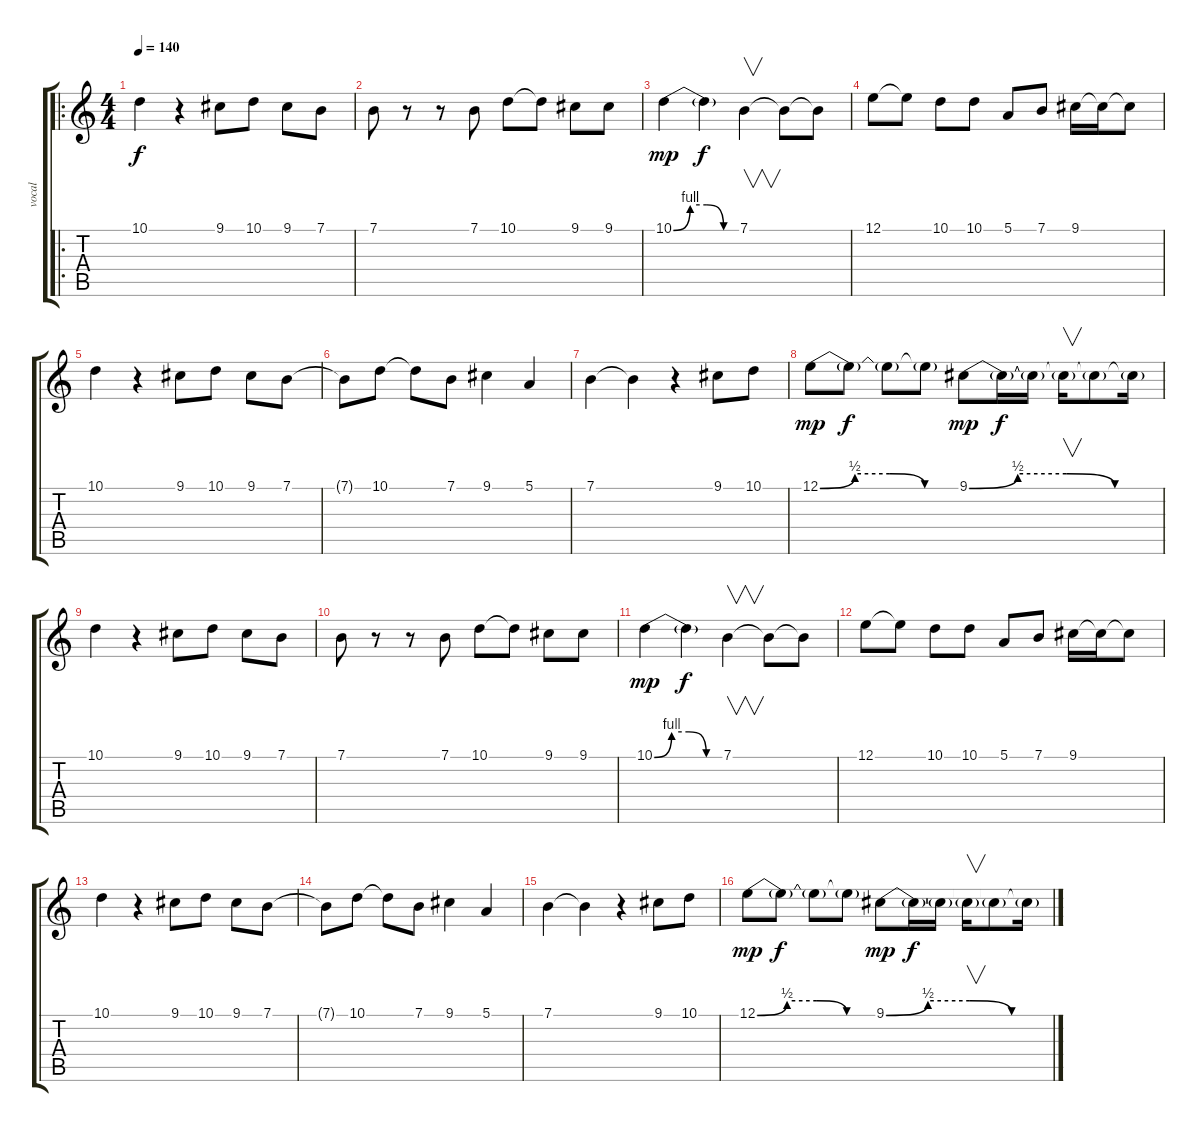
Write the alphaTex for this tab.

\track ("vocal" "vocal") {instrument altosax}
\staff {score tabs}
\tuning (E4 B3 G3 D3 A2 E2) {hide}
\ro
\ts (4 4)
\tempo 140
\clef g2
\ks c
10.1.4{dy f} r.4 9.1.8 10.1.8 9.1.8 7.1.8 |
7.1.8 r.8 r.8 7.1.8 10.1.8 10.1{t}.8 9.1.8 9.1.8 |
10.1{be (custom 0 0 15 4 30 4 45 0 60 0)}.4{dy mp} 10.1{t}.4{dy f} 7.1.4{v} 7.1{t}.8 7.1{t}.8 |
12.1.8 12.1{t}.8 10.1.8 10.1.8 5.1.8 7.1.8 9.1.16 9.1{t}.16 9.1{t}.8 |
10.1.4 r.4 9.1.8 10.1.8 9.1.8 7.1.8 |
7.1{t}.8 10.1.8 10.1{t}.8 7.1.8 9.1.4 5.1.4 |
7.1.4 7.1{t}.4 r.4 9.1.8 10.1.8 |
12.1{be (custom 0 0 15 2 30 2 45 0 60 0)}.8{dy mp} 12.1{t}.8{dy f} 12.1{t}.8 12.1{t}.8 9.1{be (custom 0 0 15 2 30 2 45 0 60 0)}.8{dy mp} 9.1{t}.16{dy f} 9.1{t}.16 9.1{t}.16{v} 9.1{t}.8 9.1{t}.16 |
10.1.4 r.4 9.1.8 10.1.8 9.1.8 7.1.8 |
7.1.8 r.8 r.8 7.1.8 10.1.8 10.1{t}.8 9.1.8 9.1.8 |
10.1{be (custom 0 0 15 4 30 4 45 0 60 0)}.4{dy mp} 10.1{t}.4{dy f} 7.1.4{v} 7.1{t}.8 7.1{t}.8 |
12.1.8 12.1{t}.8 10.1.8 10.1.8 5.1.8 7.1.8 9.1.16 9.1{t}.16 9.1{t}.8 |
10.1.4 r.4 9.1.8 10.1.8 9.1.8 7.1.8 |
7.1{t}.8 10.1.8 10.1{t}.8 7.1.8 9.1.4 5.1.4 |
7.1.4 7.1{t}.4 r.4 9.1.8 10.1.8 |
12.1{be (custom 0 0 15 2 30 2 45 0 60 0)}.8{dy mp} 12.1{t}.8{dy f} 12.1{t}.8 12.1{t}.8 9.1{be (custom 0 0 15 2 30 2 45 0 60 0)}.8{dy mp} 9.1{t}.16{dy f} 9.1{t}.16 9.1{t}.16{v} 9.1{t}.8 9.1{t}.16
